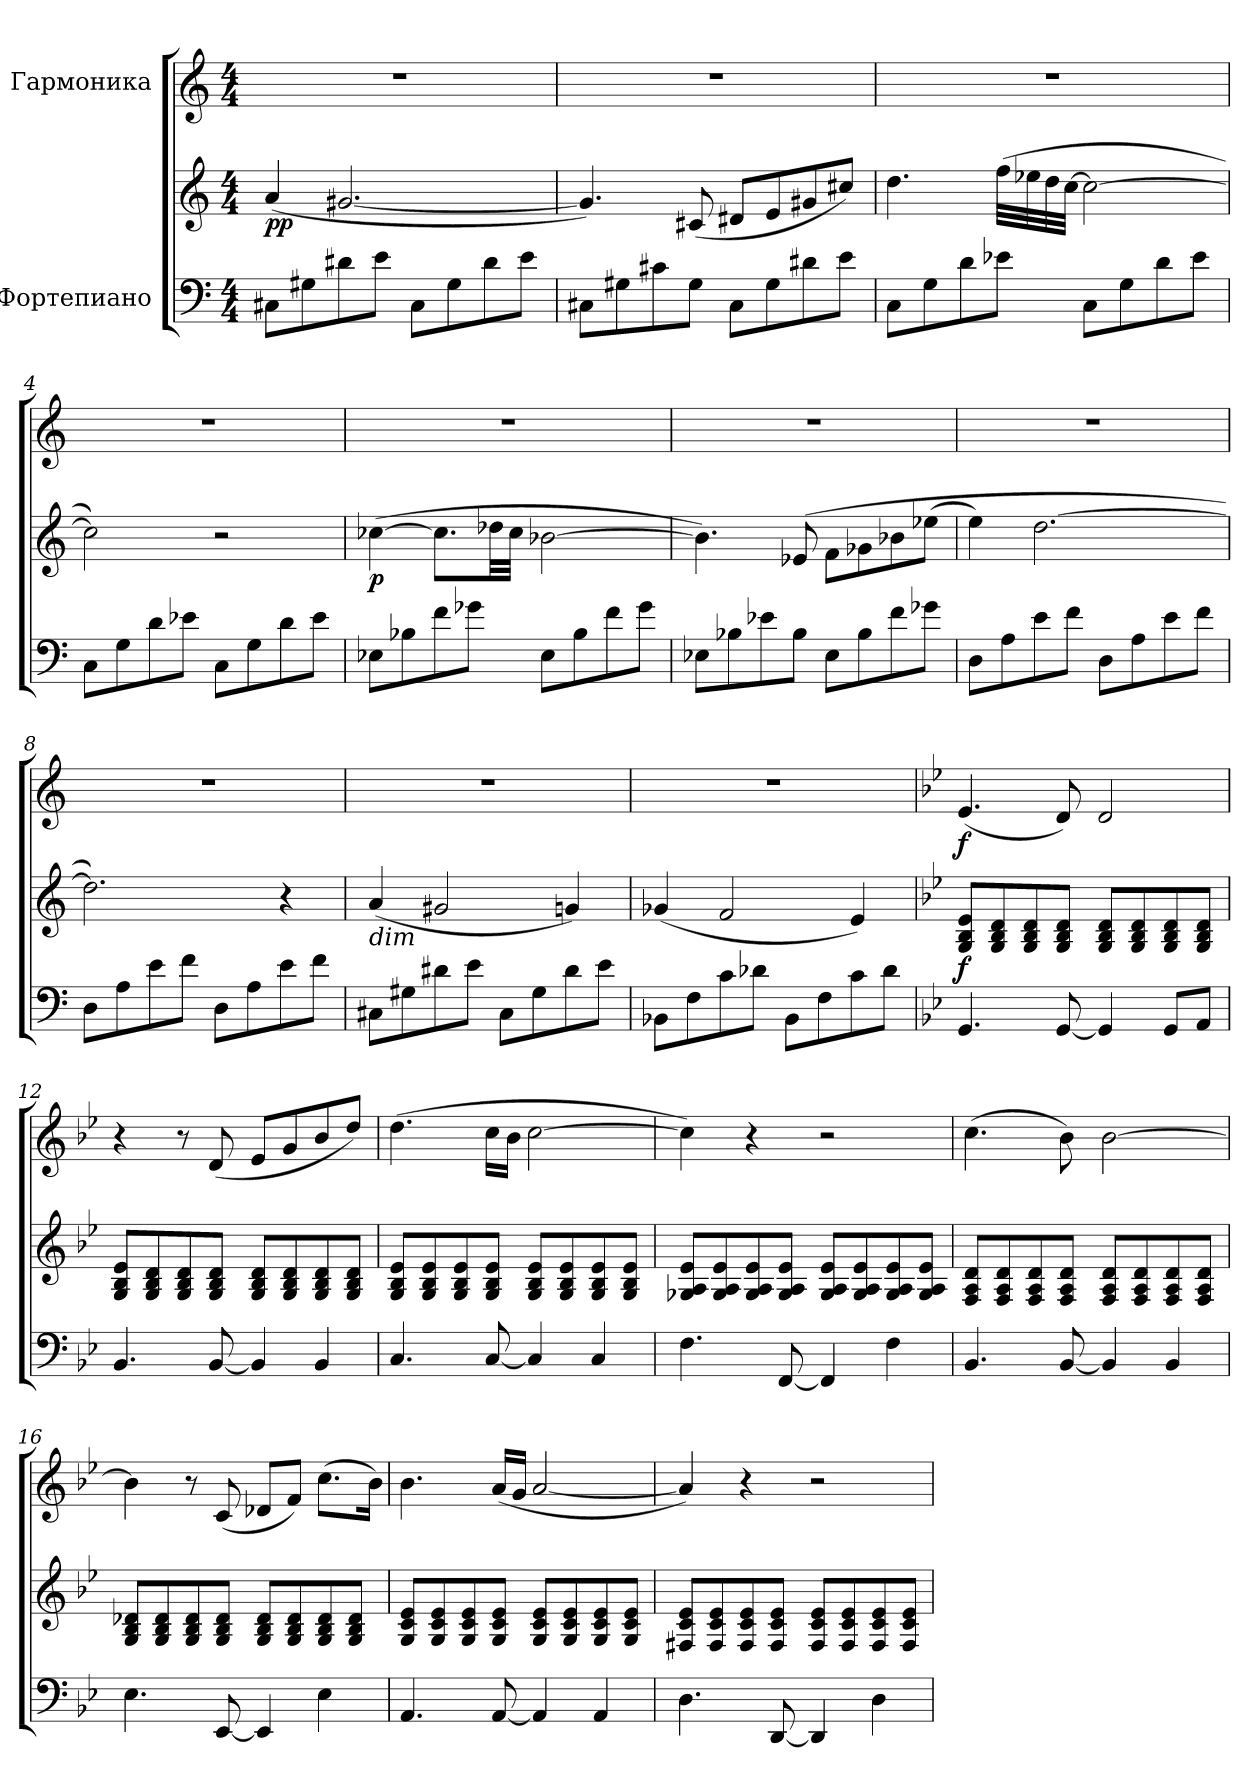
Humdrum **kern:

**kern	**kern	**dynam	**kern	**dynam
*part2	*part2	*part2	*part1	*part1
*staff3	*staff2	*staff2/3	*staff1	*staff1
*I"Фортепиано	*	*	*I"Гармоника	*
*clefF4	*clefG2	*	*clefG2	*
*k[]	*k[]	*	*k[]	*
*M4/4	*M4/4	*	*M4/4	*
*MM76	*MM76	*	*MM76	*
=1	=1	=1	=1	=1
!	!	!LO:DY:b	!	!
8C#X\L	(<4a/	pp	1r	.
8G#X\	.	.	.	.
8d#X\	[2.g#X/	.	.	.
8e\J	.	.	.	.
8C#\L	.	.	.	.
8G#\	.	.	.	.
8d#\	.	.	.	.
8e\J	.	.	.	.
=2	=2	=2	=2	=2
8C#X\L	4.g#/])	.	1r	.
8G#X\	.	.	.	.
8c#X\	.	.	.	.
8G#\J	(<8c#X/	.	.	.
8C#\L	8d#X/L	.	.	.
8G#\	8e/	.	.	.
8d#X\	8g#X/	.	.	.
8e\J	8cc#X/J)	.	.	.
=3	=3	=3	=3	=3
8C\L	4.dd\	.	1r	.
8G\	.	.	.	.
8d\	.	.	.	.
8e-X\J	(>32ff\LLL	.	.	.
.	32ee-X\	.	.	.
.	32dd\	.	.	.
.	[32cc\JJJ	.	.	.
8C\L	2cc\_	.	.	.
8G\	.	.	.	.
8d\	.	.	.	.
8e-\J	.	.	.	.
=4	=4	=4	=4	=4
8C\L	2cc\])	.	1r	.
8G\	.	.	.	.
8d\	.	.	.	.
8e-X\J	.	.	.	.
8C\L	2r	.	.	.
8G\	.	.	.	.
8d\	.	.	.	.
8e-\J	.	.	.	.
!!LO:LB:g=z
=5	=5	=5	=5	=5
!	!	!LO:DY:b	!	!
8E-X\L	(>[4cc-X\	p	1r	.
8B-X\	.	.	.	.
8f\	8.cc-\L]	.	.	.
8g-X\J	.	.	.	.
.	32dd-X\LL	.	.	.
.	32cc-\JJJ	.	.	.
8E-\L	[2b-X\	.	.	.
8B-\	.	.	.	.
8f\	.	.	.	.
8g-\J	.	.	.	.
=6	=6	=6	=6	=6
8E-X\L	4.b-\])	.	1r	.
8B-X\	.	.	.	.
8e-X\	.	.	.	.
8B-\J	(>8e-X/	.	.	.
8E-\L	8f\L	.	.	.
8B-\	8g-X\	.	.	.
8f\	8b-X\	.	.	.
8g-X\J	(>8ee-X\J	.	.	.
=7	=7	=7	=7	=7
8D\L	4ee\)	.	1r	.
8A\	.	.	.	.
8e\	[2.dd\	.	.	.
8f\J	.	.	.	.
8D\L	.	.	.	.
8A\	.	.	.	.
8e\	.	.	.	.
8f\J	.	.	.	.
=8	=8	=8	=8	=8
8D\L	2.dd\])	.	1r	.
8A\	.	.	.	.
8e\	.	.	.	.
8f\J	.	.	.	.
8D\L	.	.	.	.
8A\	.	.	.	.
8e\	4r	.	.	.
8f\J	.	.	.	.
!!LO:LB:g=z
=9	=9	=9	=9	=9
!	!LO:TX:b:i:t=dim	!	!	!
8C#X\L	(<4a/	.	1r	.
8G#X\	.	.	.	.
8d#X\	2g#X/	.	.	.
8e\J	.	.	.	.
8C#\L	.	.	.	.
8G#\	.	.	.	.
8d#\	4gn/)	.	.	.
8e\J	.	.	.	.
=10	=10	=10	=10	=10
8BB-X\L	(<4g-X/	.	1r	.
8F\	.	.	.	.
8c\	2f/	.	.	.
8d-X\J	.	.	.	.
8BB-\L	.	.	.	.
8F\	.	.	.	.
8c\	4e/)	.	.	.
8d-\J	.	.	.	.
=11	=11	=11	=11	=11
*k[b-e-]	*k[b-e-]	*	*k[b-e-]	*
*	*	*	*MM104	*
!	!	!LO:DY:b	!	!LO:DY:b
4.GG/	8G/ 8B-/ 8e-/L	f	(<4.e-/	f
.	8G/ 8B-/ 8d/	.	.	.
.	8G/ 8B-/ 8d/	.	.	.
[8GG/	8G/ 8B-/ 8d/J	.	8d/)	.
4GG/]	8G/ 8B-/ 8d/L	.	2d/	.
.	8G/ 8B-/ 8d/	.	.	.
8GG/L	8G/ 8B-/ 8d/	.	.	.
8AA/J	8G/ 8B-/ 8d/J	.	.	.
=12	=12	=12	=12	=12
4.BB-/	8G/ 8B-/ 8e-/L	.	4r	.
.	8G/ 8B-/ 8d/	.	.	.
.	8G/ 8B-/ 8d/	.	8r	.
[8BB-/	8G/ 8B-/ 8d/J	.	(<8d/	.
4BB-/]	8G/ 8B-/ 8d/L	.	8e-/L	.
.	8G/ 8B-/ 8d/	.	8g/	.
4BB-/	8G/ 8B-/ 8d/	.	8b-/	.
.	8G/ 8B-/ 8d/J	.	8dd/J)	.
!!LO:LB:g=z
=13	=13	=13	=13	=13
4.C/	8G/ 8B-/ 8e-/L	.	(>4.dd\	.
.	8G/ 8B-/ 8e-/	.	.	.
.	8G/ 8B-/ 8e-/	.	.	.
[8C/	8G/ 8B-/ 8e-/J	.	16cc\LL	.
.	.	.	16b-\JJ	.
4C/]	8G/ 8B-/ 8e-/L	.	[2cc\	.
.	8G/ 8B-/ 8e-/	.	.	.
4C/	8G/ 8B-/ 8e-/	.	.	.
.	8G/ 8B-/ 8e-/J	.	.	.
=14	=14	=14	=14	=14
4.F\	8G-X/ 8A/ 8e-/L	.	4cc\])	.
.	8G-/ 8A/ 8e-/	.	.	.
.	8G-/ 8A/ 8e-/	.	4r	.
[8FF/	8G-/ 8A/ 8e-/J	.	.	.
4FF/]	8G-/ 8A/ 8e-/L	.	2r	.
.	8G-/ 8A/ 8e-/	.	.	.
4F\	8G-/ 8A/ 8e-/	.	.	.
.	8G-/ 8A/ 8e-/J	.	.	.
=15	=15	=15	=15	=15
4.BB-/	8F/ 8A/ 8d/L	.	(>4.cc\	.
.	8F/ 8A/ 8d/	.	.	.
.	8F/ 8A/ 8d/	.	.	.
[8BB-/	8F/ 8A/ 8d/J	.	8b-\)	.
4BB-/]	8F/ 8A/ 8d/L	.	[2b-\	.
.	8F/ 8A/ 8d/	.	.	.
4BB-/	8F/ 8A/ 8d/	.	.	.
.	8F/ 8A/ 8d/J	.	.	.
=16	=16	=16	=16	=16
4.E-\	8G/ 8B-/ 8d-X/L	.	4b-\]	.
.	8G/ 8B-/ 8d-/	.	.	.
.	8G/ 8B-/ 8d-/	.	8r	.
[8EE-/	8G/ 8B-/ 8d-/J	.	(<8c/	.
4EE-/]	8G/ 8B-/ 8d-/L	.	8d-X/L	.
.	8G/ 8B-/ 8d-/	.	8f/J)	.
4E-\	8G/ 8B-/ 8d-/	.	(>8.cc\L	.
.	8G/ 8B-/ 8d-/J	.	.	.
.	.	.	16b-\Jk)	.
!!LO:PB:g=z
=17	=17	=17	=17	=17
4.AA/	8G/ 8c/ 8e-/L	.	4.b-\	.
.	8G/ 8c/ 8e-/	.	.	.
.	8G/ 8c/ 8e-/	.	.	.
[8AA/	8G/ 8c/ 8e-/J	.	(<16a/LL	.
.	.	.	16g/JJ	.
4AA/]	8G/ 8c/ 8e-/L	.	[2a/	.
.	8G/ 8c/ 8e-/	.	.	.
4AA/	8G/ 8c/ 8e-/	.	.	.
.	8G/ 8c/ 8e-/J	.	.	.
=18	=18	=18	=18	=18
4.D\	8F#X/ 8c/ 8e-/L	.	4a/])	.
.	8F#/ 8c/ 8e-/	.	.	.
.	8F#/ 8c/ 8e-/	.	4r	.
[8DD/	8F#/ 8c/ 8e-/J	.	.	.
4DD/]	8F#/ 8c/ 8e-/L	.	2r	.
.	8F#/ 8c/ 8e-/	.	.	.
4D\	8F#/ 8c/ 8e-/	.	.	.
.	8F#/ 8c/ 8e-/J	.	.	.
=	=	=	=	=
*-	*-	*-	*-	*-
